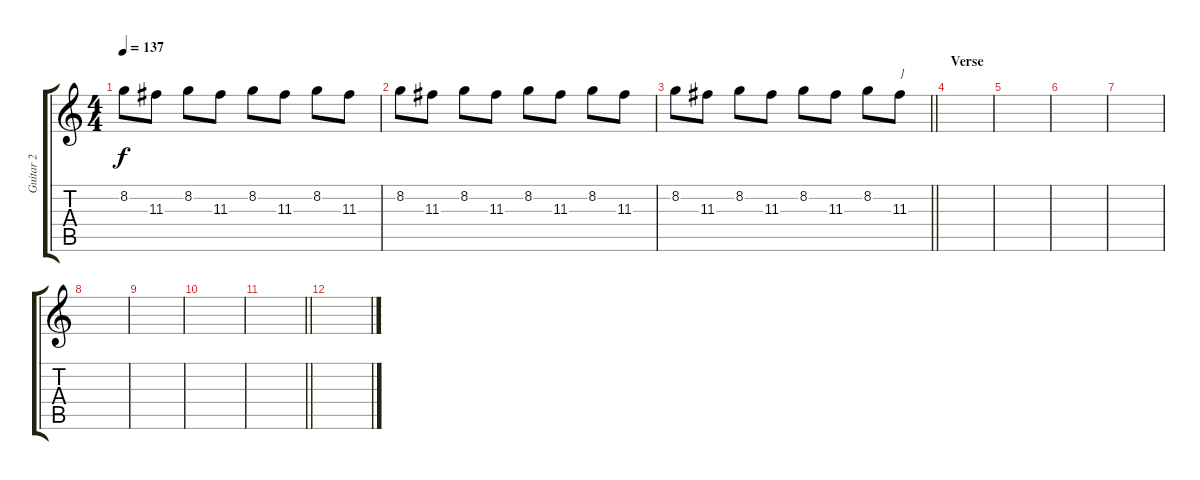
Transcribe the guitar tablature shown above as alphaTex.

\track ("Guitar 2" "Guitar 2") {instrument overdrivenguitar}
\staff {score tabs}
\tuning (E4 B3 G3 D3 A2 E2) {hide}
\ts (4 4)
\tempo 137
\clef g2
\ks c
8.2.8{dy f} 11.3.8 8.2.8 11.3.8 8.2.8 11.3.8 8.2.8 11.3.8 |
8.2.8 11.3.8 8.2.8 11.3.8 8.2.8 11.3.8 8.2.8 11.3.8 |
\barLineRight lightlight
8.2.8 11.3.8 8.2.8 11.3.8 8.2.8 11.3.8 8.2.8 11.3.8{txt "]"} |
\section ("" "Verse")
|
|
|
|
|
|
|
\barLineRight lightlight
|
\section ("" "")
